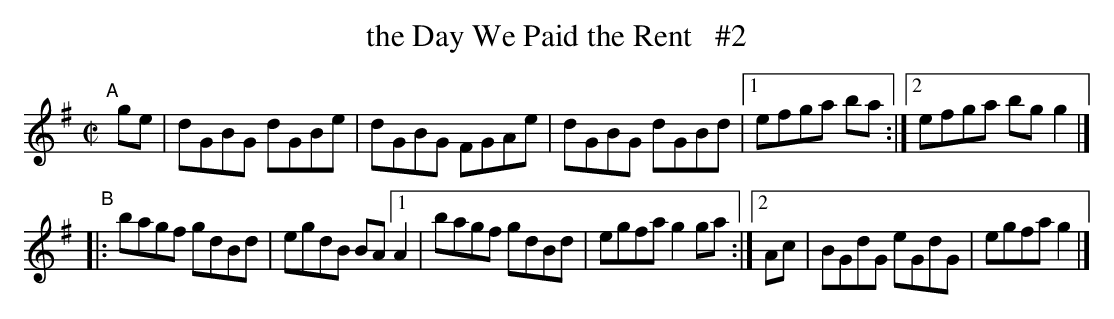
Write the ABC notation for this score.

X:1
T: the Day We Paid the Rent   #2
M: C|
L: 1/8
K: G
"^A"[|] ge | dGBG dGBe | dGBG FGAe | dGBG dGBd |[1 efga ba :|[2 efga bgg2 |]
"^B"|: bagf gdBd | egdB BA [1 A2 | bagf gdBd | egfa g2ga :|[2 Ac | BGdG eGdG | egfag2 |]
